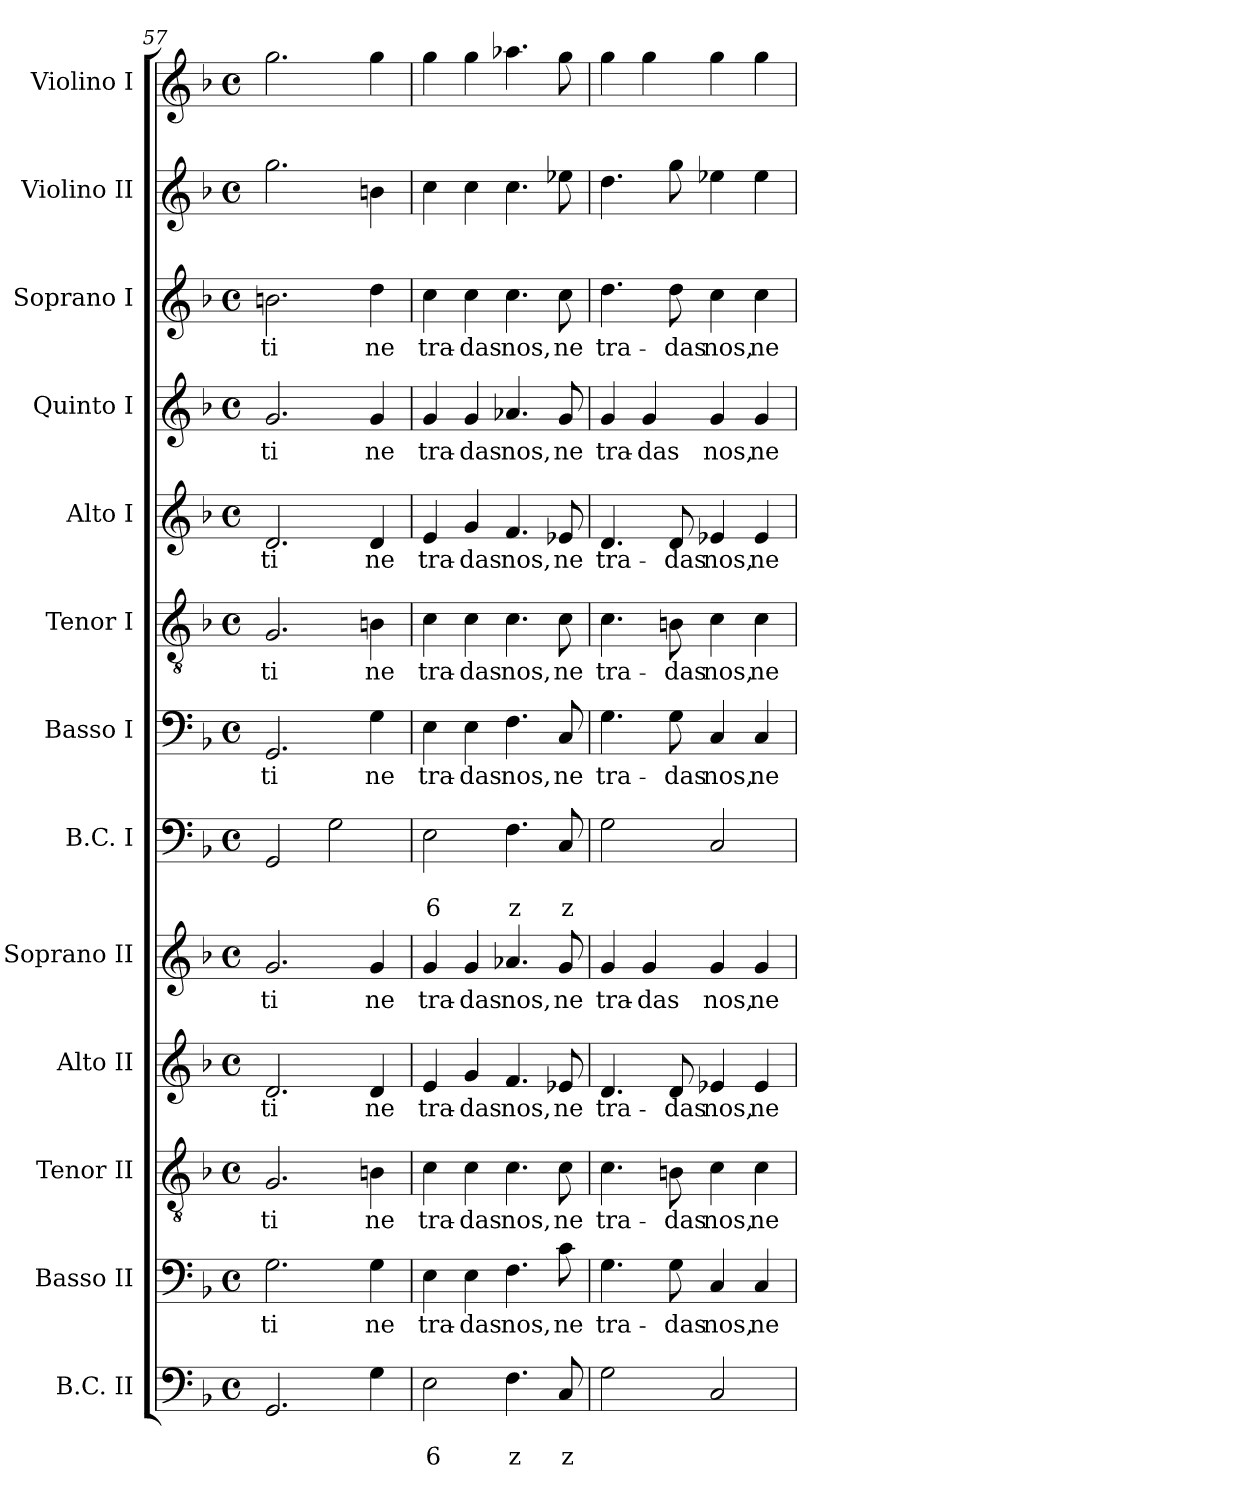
**kern	**text	**text	**kern	**text	**kern	**text	**kern	**text	**kern	**text	**kern	**text	**text	**kern	**text	**kern	**text	**kern	**text	**kern	**text	**kern	**text	**kern	**kern
*part13	*part13	*part13	*part12	*part12	*part11	*part11	*part10	*part10	*part9	*part9	*part8	*part8	*part8	*part7	*part7	*part6	*part6	*part5	*part5	*part4	*part4	*part3	*part3	*part2	*part1
*staff13	*staff13	*staff13	*staff12	*staff12	*staff11	*staff11	*staff10	*staff10	*staff9	*staff9	*staff8	*staff8	*staff8	*staff7	*staff7	*staff6	*staff6	*staff5	*staff5	*staff4	*staff4	*staff3	*staff3	*staff2	*staff1
*I"B.C. II	*	*	*I"Basso II	*	*I"Tenor II	*	*I"Alto II	*	*I"Soprano II	*	*I"B.C. I	*	*	*I"Basso I	*	*I"Tenor I	*	*I"Alto I	*	*I"Quinto I	*	*I"Soprano I	*	*I"Violino II	*I"Violino I
*I'BC2	*	*	*I'B 2	*	*I'T 2	*	*I'A 2	*	*I'S 2	*	*I'BC1	*	*	*I'B 1	*	*I'T 1	*	*I'A 1	*	*I'Q 1	*	*I'S 1	*	*I'Vln. II	*I'Vln. I
*clefF4	*	*	*clefF4	*	*clefGv2	*	*clefG2	*	*clefG2	*	*clefF4	*	*	*clefF4	*	*clefGv2	*	*clefG2	*	*clefG2	*	*clefG2	*	*clefG2	*clefG2
*k[b-]	*	*	*k[b-]	*	*k[b-]	*	*k[b-]	*	*k[b-]	*	*k[b-]	*	*	*k[b-]	*	*k[b-]	*	*k[b-]	*	*k[b-]	*	*k[b-]	*	*k[b-]	*k[b-]
*F:	*	*	*F:	*	*F:	*	*F:	*	*F:	*	*F:	*	*	*F:	*	*F:	*	*F:	*	*F:	*	*F:	*	*F:	*F:
*M4/4	*	*	*M4/4	*	*M4/4	*	*M4/4	*	*M4/4	*	*M4/4	*	*	*M4/4	*	*M4/4	*	*M4/4	*	*M4/4	*	*M4/4	*	*M4/4	*M4/4
*met(c)	*	*	*met(c)	*	*met(c)	*	*met(c)	*	*met(c)	*	*met(c)	*	*	*met(c)	*	*met(c)	*	*met(c)	*	*met(c)	*	*met(c)	*	*met(c)	*met(c)
=57	=57	=57	=57	=57	=57	=57	=57	=57	=57	=57	=57	=57	=57	=57	=57	=57	=57	=57	=57	=57	=57	=57	=57	=57	=57
!	!	!	!	!LO:LY:b	!	!	!	!	!	!	!	!	!	!	!	!	!	!	!	!	!	!	!	!	!
!	!	!	!	!	!	!LO:LY:b	!	!	!	!	!	!	!	!	!	!	!	!	!	!	!	!	!	!	!
!	!	!	!	!	!	!	!	!LO:LY:b	!	!	!	!	!	!	!	!	!	!	!	!	!	!	!	!	!
!	!	!	!	!	!	!	!	!	!	!LO:LY:b	!	!	!	!	!	!	!	!	!	!	!	!	!	!	!
!	!	!	!	!	!	!	!	!	!	!	!	!	!	!	!LO:LY:b	!	!	!	!	!	!	!	!	!	!
!	!	!	!	!	!	!	!	!	!	!	!	!	!	!	!	!	!LO:LY:b	!	!	!	!	!	!	!	!
!	!	!	!	!	!	!	!	!	!	!	!	!	!	!	!	!	!	!	!LO:LY:b	!	!	!	!	!	!
!	!	!	!	!	!	!	!	!	!	!	!	!	!	!	!	!	!	!	!	!	!LO:LY:b	!	!	!	!
!	!	!	!	!	!	!	!	!	!	!	!	!	!	!	!	!	!	!	!	!	!	!	!LO:LY:b	!	!
2.GG/	.	.	2.G\	-ti	2.G/	-ti	2.d/	-ti	2.g/	-ti	2GG/	.	.	2.GG/	-ti	2.G/	-ti	2.d/	-ti	2.g/	-ti	2.bn\	-ti	2.gg\	2.gg\
.	.	.	.	.	.	.	.	.	.	.	2G\	.	.	.	.	.	.	.	.	.	.	.	.	.	.
!	!	!	!	!LO:LY:b	!	!	!	!	!	!	!	!	!	!	!	!	!	!	!	!	!	!	!	!	!
!	!	!	!	!	!	!LO:LY:b	!	!	!	!	!	!	!	!	!	!	!	!	!	!	!	!	!	!	!
!	!	!	!	!	!	!	!	!LO:LY:b	!	!	!	!	!	!	!	!	!	!	!	!	!	!	!	!	!
!	!	!	!	!	!	!	!	!	!	!LO:LY:b	!	!	!	!	!	!	!	!	!	!	!	!	!	!	!
!	!	!	!	!	!	!	!	!	!	!	!	!	!	!	!LO:LY:b	!	!	!	!	!	!	!	!	!	!
!	!	!	!	!	!	!	!	!	!	!	!	!	!	!	!	!	!LO:LY:b	!	!	!	!	!	!	!	!
!	!	!	!	!	!	!	!	!	!	!	!	!	!	!	!	!	!	!	!LO:LY:b	!	!	!	!	!	!
!	!	!	!	!	!	!	!	!	!	!	!	!	!	!	!	!	!	!	!	!	!LO:LY:b	!	!	!	!
!	!	!	!	!	!	!	!	!	!	!	!	!	!	!	!	!	!	!	!	!	!	!	!LO:LY:b	!	!
4G\	.	.	4G\	ne	4Bn\	ne	4d/	ne	4g/	ne	.	.	.	4G\	ne	4Bn\	ne	4d/	ne	4g/	ne	4dd\	ne	4bn\	4gg\
=58	=58	=58	=58	=58	=58	=58	=58	=58	=58	=58	=58	=58	=58	=58	=58	=58	=58	=58	=58	=58	=58	=58	=58	=58	=58
!	!	!LO:LY:b	!	!	!	!	!	!	!	!	!	!	!	!	!	!	!	!	!	!	!	!	!	!	!
!	!	!	!	!LO:LY:b	!	!	!	!	!	!	!	!	!	!	!	!	!	!	!	!	!	!	!	!	!
!	!	!	!	!	!	!LO:LY:b	!	!	!	!	!	!	!	!	!	!	!	!	!	!	!	!	!	!	!
!	!	!	!	!	!	!	!	!LO:LY:b	!	!	!	!	!	!	!	!	!	!	!	!	!	!	!	!	!
!	!	!	!	!	!	!	!	!	!	!LO:LY:b	!	!	!	!	!	!	!	!	!	!	!	!	!	!	!
!	!	!	!	!	!	!	!	!	!	!	!	!	!LO:LY:b	!	!	!	!	!	!	!	!	!	!	!	!
!	!	!	!	!	!	!	!	!	!	!	!	!	!	!	!LO:LY:b	!	!	!	!	!	!	!	!	!	!
!	!	!	!	!	!	!	!	!	!	!	!	!	!	!	!	!	!LO:LY:b	!	!	!	!	!	!	!	!
!	!	!	!	!	!	!	!	!	!	!	!	!	!	!	!	!	!	!	!LO:LY:b	!	!	!	!	!	!
!	!	!	!	!	!	!	!	!	!	!	!	!	!	!	!	!	!	!	!	!	!LO:LY:b	!	!	!	!
!	!	!	!	!	!	!	!	!	!	!	!	!	!	!	!	!	!	!	!	!	!	!	!LO:LY:b	!	!
2E\	.	6	4E\	tra-	4c\	tra-	4e/	tra-	4g/	tra-	2E\	.	6	4E\	tra-	4c\	tra-	4e/	tra-	4g/	tra-	4cc\	tra-	4cc\	4gg\
!	!	!	!	!LO:LY:b	!	!	!	!	!	!	!	!	!	!	!	!	!	!	!	!	!	!	!	!	!
!	!	!	!	!	!	!LO:LY:b	!	!	!	!	!	!	!	!	!	!	!	!	!	!	!	!	!	!	!
!	!	!	!	!	!	!	!	!LO:LY:b	!	!	!	!	!	!	!	!	!	!	!	!	!	!	!	!	!
!	!	!	!	!	!	!	!	!	!	!LO:LY:b	!	!	!	!	!	!	!	!	!	!	!	!	!	!	!
!	!	!	!	!	!	!	!	!	!	!	!	!	!	!	!LO:LY:b	!	!	!	!	!	!	!	!	!	!
!	!	!	!	!	!	!	!	!	!	!	!	!	!	!	!	!	!LO:LY:b	!	!	!	!	!	!	!	!
!	!	!	!	!	!	!	!	!	!	!	!	!	!	!	!	!	!	!	!LO:LY:b	!	!	!	!	!	!
!	!	!	!	!	!	!	!	!	!	!	!	!	!	!	!	!	!	!	!	!	!LO:LY:b	!	!	!	!
!	!	!	!	!	!	!	!	!	!	!	!	!	!	!	!	!	!	!	!	!	!	!	!LO:LY:b	!	!
.	.	.	4E\	-das	4c\	-das	4g/	-das	4g/	-das	.	.	.	4E\	-das	4c\	-das	4g/	-das	4g/	-das	4cc\	-das	4cc\	4gg\
!	!	!LO:LY:b	!	!	!	!	!	!	!	!	!	!	!	!	!	!	!	!	!	!	!	!	!	!	!
!	!	!	!	!LO:LY:b	!	!	!	!	!	!	!	!	!	!	!	!	!	!	!	!	!	!	!	!	!
!	!	!	!	!	!	!LO:LY:b	!	!	!	!	!	!	!	!	!	!	!	!	!	!	!	!	!	!	!
!	!	!	!	!	!	!	!	!LO:LY:b	!	!	!	!	!	!	!	!	!	!	!	!	!	!	!	!	!
!	!	!	!	!	!	!	!	!	!	!LO:LY:b	!	!	!	!	!	!	!	!	!	!	!	!	!	!	!
!	!	!	!	!	!	!	!	!	!	!	!	!	!LO:LY:b	!	!	!	!	!	!	!	!	!	!	!	!
!	!	!	!	!	!	!	!	!	!	!	!	!	!	!	!LO:LY:b	!	!	!	!	!	!	!	!	!	!
!	!	!	!	!	!	!	!	!	!	!	!	!	!	!	!	!	!LO:LY:b	!	!	!	!	!	!	!	!
!	!	!	!	!	!	!	!	!	!	!	!	!	!	!	!	!	!	!	!LO:LY:b	!	!	!	!	!	!
!	!	!	!	!	!	!	!	!	!	!	!	!	!	!	!	!	!	!	!	!	!LO:LY:b	!	!	!	!
!	!	!	!	!	!	!	!	!	!	!	!	!	!	!	!	!	!	!	!	!	!	!	!LO:LY:b	!	!
4.F\	.	z	4.F\	nos,	4.c\	nos,	4.f/	nos,	4.a-X/	nos,	4.F\	.	z	4.F\	nos,	4.c\	nos,	4.f/	nos,	4.a-X/	nos,	4.cc\	nos,	4.cc\	4.aa-X\
!	!	!LO:LY:b	!	!	!	!	!	!	!	!	!	!	!	!	!	!	!	!	!	!	!	!	!	!	!
!	!	!	!	!LO:LY:b	!	!	!	!	!	!	!	!	!	!	!	!	!	!	!	!	!	!	!	!	!
!	!	!	!	!	!	!LO:LY:b	!	!	!	!	!	!	!	!	!	!	!	!	!	!	!	!	!	!	!
!	!	!	!	!	!	!	!	!LO:LY:b	!	!	!	!	!	!	!	!	!	!	!	!	!	!	!	!	!
!	!	!	!	!	!	!	!	!	!	!LO:LY:b	!	!	!	!	!	!	!	!	!	!	!	!	!	!	!
!	!	!	!	!	!	!	!	!	!	!	!	!	!LO:LY:b	!	!	!	!	!	!	!	!	!	!	!	!
!	!	!	!	!	!	!	!	!	!	!	!	!	!	!	!LO:LY:b	!	!	!	!	!	!	!	!	!	!
!	!	!	!	!	!	!	!	!	!	!	!	!	!	!	!	!	!LO:LY:b	!	!	!	!	!	!	!	!
!	!	!	!	!	!	!	!	!	!	!	!	!	!	!	!	!	!	!	!LO:LY:b	!	!	!	!	!	!
!	!	!	!	!	!	!	!	!	!	!	!	!	!	!	!	!	!	!	!	!	!LO:LY:b	!	!	!	!
!	!	!	!	!	!	!	!	!	!	!	!	!	!	!	!	!	!	!	!	!	!	!	!LO:LY:b	!	!
8C/	.	z	8c\	ne	8c\	ne	8e-X/	ne	8g/	ne	8C/	.	z	8C/	ne	8c\	ne	8e-X/	ne	8g/	ne	8cc\	ne	8ee-X\	8gg\
=59	=59	=59	=59	=59	=59	=59	=59	=59	=59	=59	=59	=59	=59	=59	=59	=59	=59	=59	=59	=59	=59	=59	=59	=59	=59
!	!	!	!	!LO:LY:b	!	!	!	!	!	!	!	!	!	!	!	!	!	!	!	!	!	!	!	!	!
!	!	!	!	!	!	!LO:LY:b	!	!	!	!	!	!	!	!	!	!	!	!	!	!	!	!	!	!	!
!	!	!	!	!	!	!	!	!LO:LY:b	!	!	!	!	!	!	!	!	!	!	!	!	!	!	!	!	!
!	!	!	!	!	!	!	!	!	!	!LO:LY:b	!	!	!	!	!	!	!	!	!	!	!	!	!	!	!
!	!	!	!	!	!	!	!	!	!	!	!	!	!	!	!LO:LY:b	!	!	!	!	!	!	!	!	!	!
!	!	!	!	!	!	!	!	!	!	!	!	!	!	!	!	!	!LO:LY:b	!	!	!	!	!	!	!	!
!	!	!	!	!	!	!	!	!	!	!	!	!	!	!	!	!	!	!	!LO:LY:b	!	!	!	!	!	!
!	!	!	!	!	!	!	!	!	!	!	!	!	!	!	!	!	!	!	!	!	!LO:LY:b	!	!	!	!
!	!	!	!	!	!	!	!	!	!	!	!	!	!	!	!	!	!	!	!	!	!	!	!LO:LY:b	!	!
2G\	.	.	4.G\	tra-	4.c\	tra-	4.d/	tra-	4g/	tra-	2G\	.	.	4.G\	tra-	4.c\	tra-	4.d/	tra-	4g/	tra-	4.dd\	tra-	4.dd\	4gg\
!	!	!	!	!	!	!	!	!	!	!LO:LY:b	!	!	!	!	!	!	!	!	!	!	!	!	!	!	!
!	!	!	!	!	!	!	!	!	!	!	!	!	!	!	!	!	!	!	!	!	!LO:LY:b	!	!	!	!
.	.	.	.	.	.	.	.	.	4g/	-das	.	.	.	.	.	.	.	.	.	4g/	-das	.	.	.	4gg\
!	!	!	!	!LO:LY:b	!	!	!	!	!	!	!	!	!	!	!	!	!	!	!	!	!	!	!	!	!
!	!	!	!	!	!	!LO:LY:b	!	!	!	!	!	!	!	!	!	!	!	!	!	!	!	!	!	!	!
!	!	!	!	!	!	!	!	!LO:LY:b	!	!	!	!	!	!	!	!	!	!	!	!	!	!	!	!	!
!	!	!	!	!	!	!	!	!	!	!	!	!	!	!	!LO:LY:b	!	!	!	!	!	!	!	!	!	!
!	!	!	!	!	!	!	!	!	!	!	!	!	!	!	!	!	!LO:LY:b	!	!	!	!	!	!	!	!
!	!	!	!	!	!	!	!	!	!	!	!	!	!	!	!	!	!	!	!LO:LY:b	!	!	!	!	!	!
!	!	!	!	!	!	!	!	!	!	!	!	!	!	!	!	!	!	!	!	!	!	!	!LO:LY:b	!	!
.	.	.	8G\	-das	8Bn\	-das	8d/	-das	.	.	.	.	.	8G\	-das	8Bn\	-das	8d/	-das	.	.	8dd\	-das	8gg\	.
!	!	!	!	!LO:LY:b	!	!	!	!	!	!	!	!	!	!	!	!	!	!	!	!	!	!	!	!	!
!	!	!	!	!	!	!LO:LY:b	!	!	!	!	!	!	!	!	!	!	!	!	!	!	!	!	!	!	!
!	!	!	!	!	!	!	!	!LO:LY:b	!	!	!	!	!	!	!	!	!	!	!	!	!	!	!	!	!
!	!	!	!	!	!	!	!	!	!	!LO:LY:b	!	!	!	!	!	!	!	!	!	!	!	!	!	!	!
!	!	!	!	!	!	!	!	!	!	!	!	!	!	!	!LO:LY:b	!	!	!	!	!	!	!	!	!	!
!	!	!	!	!	!	!	!	!	!	!	!	!	!	!	!	!	!LO:LY:b	!	!	!	!	!	!	!	!
!	!	!	!	!	!	!	!	!	!	!	!	!	!	!	!	!	!	!	!LO:LY:b	!	!	!	!	!	!
!	!	!	!	!	!	!	!	!	!	!	!	!	!	!	!	!	!	!	!	!	!LO:LY:b	!	!	!	!
!	!	!	!	!	!	!	!	!	!	!	!	!	!	!	!	!	!	!	!	!	!	!	!LO:LY:b	!	!
2C/	.	.	4C/	nos,	4c\	nos,	4e-X/	nos,	4g/	nos,	2C/	.	.	4C/	nos,	4c\	nos,	4e-X/	nos,	4g/	nos,	4cc\	nos,	4ee-X\	4gg\
!	!	!	!	!LO:LY:b	!	!	!	!	!	!	!	!	!	!	!	!	!	!	!	!	!	!	!	!	!
!	!	!	!	!	!	!LO:LY:b	!	!	!	!	!	!	!	!	!	!	!	!	!	!	!	!	!	!	!
!	!	!	!	!	!	!	!	!LO:LY:b	!	!	!	!	!	!	!	!	!	!	!	!	!	!	!	!	!
!	!	!	!	!	!	!	!	!	!	!LO:LY:b	!	!	!	!	!	!	!	!	!	!	!	!	!	!	!
!	!	!	!	!	!	!	!	!	!	!	!	!	!	!	!LO:LY:b	!	!	!	!	!	!	!	!	!	!
!	!	!	!	!	!	!	!	!	!	!	!	!	!	!	!	!	!LO:LY:b	!	!	!	!	!	!	!	!
!	!	!	!	!	!	!	!	!	!	!	!	!	!	!	!	!	!	!	!LO:LY:b	!	!	!	!	!	!
!	!	!	!	!	!	!	!	!	!	!	!	!	!	!	!	!	!	!	!	!	!LO:LY:b	!	!	!	!
!	!	!	!	!	!	!	!	!	!	!	!	!	!	!	!	!	!	!	!	!	!	!	!LO:LY:b	!	!
.	.	.	4C/	ne	4c\	ne	4e-/	ne	4g/	ne	.	.	.	4C/	ne	4c\	ne	4e-/	ne	4g/	ne	4cc\	ne	4ee-\	4gg\
=	=	=	=	=	=	=	=	=	=	=	=	=	=	=	=	=	=	=	=	=	=	=	=	=	=
*-	*-	*-	*-	*-	*-	*-	*-	*-	*-	*-	*-	*-	*-	*-	*-	*-	*-	*-	*-	*-	*-	*-	*-	*-	*-
